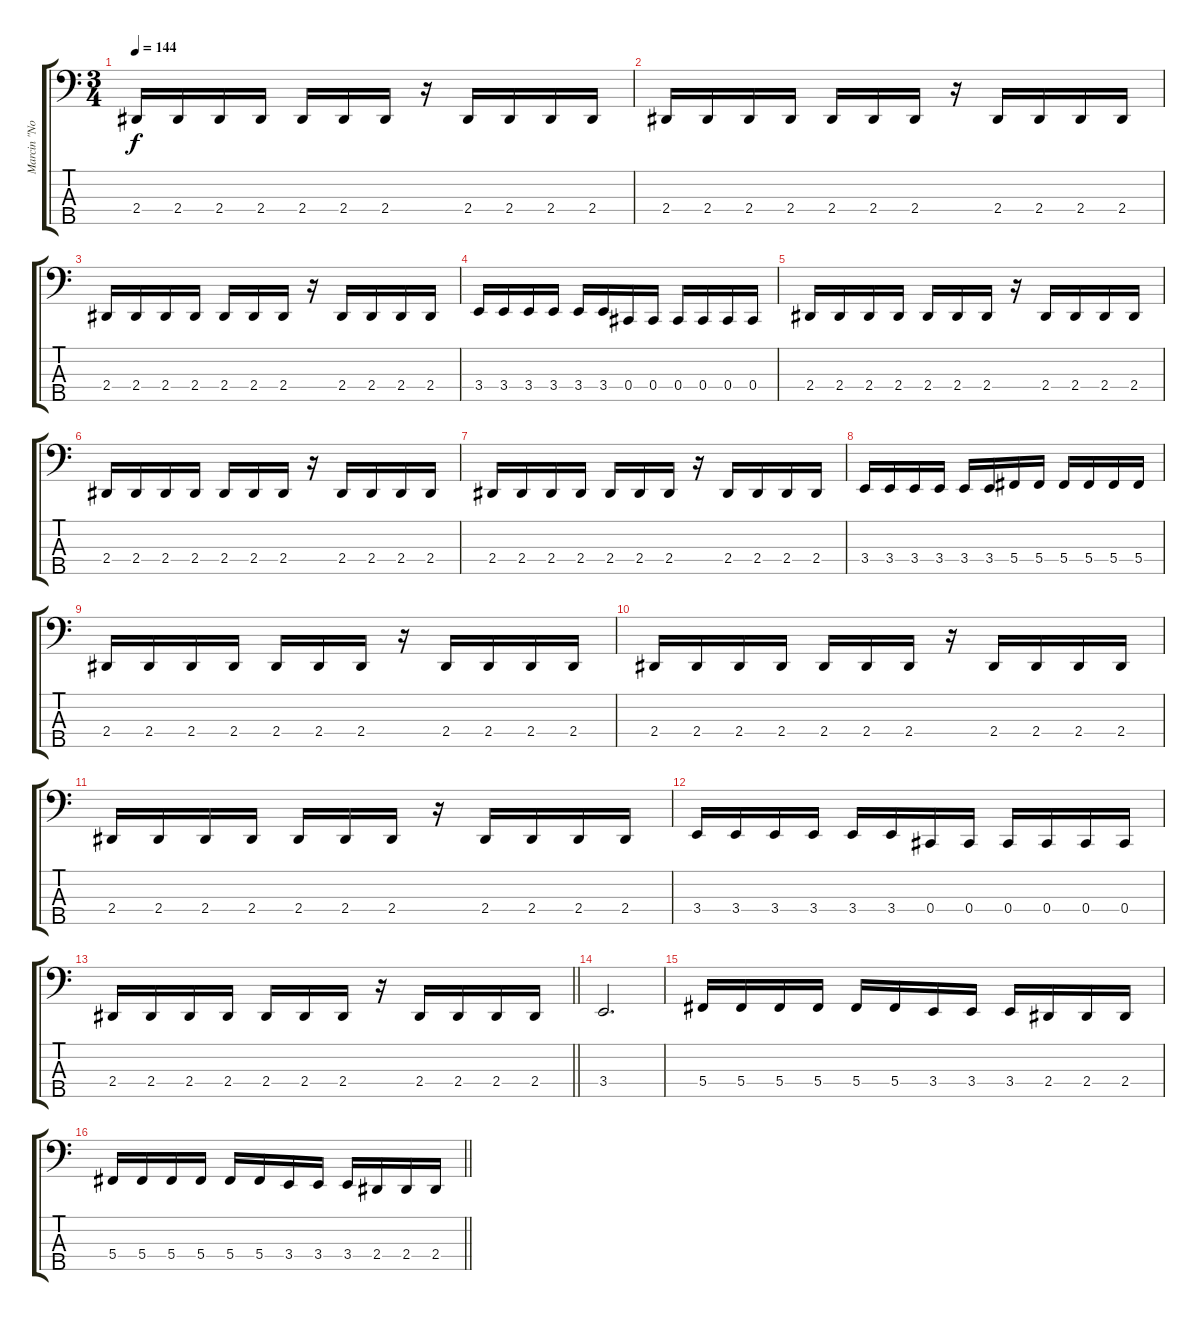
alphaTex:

\track ("Marcin \"Novy\" Nowak " "Marcin \"No") {instrument electricbassfinger}
\staff {score tabs}
\tuning (E2 B1 Gb1 Db1 Ab0) {hide}
\ts (3 4)
\tempo 144
\clef f4
\ks c
2.4.16{dy f} 2.4.16 2.4.16 2.4.16 2.4.16 2.4.16 2.4.16 r.16 2.4.16 2.4.16 2.4.16 2.4.16 |
2.4.16 2.4.16 2.4.16 2.4.16 2.4.16 2.4.16 2.4.16 r.16 2.4.16 2.4.16 2.4.16 2.4.16 |
2.4.16 2.4.16 2.4.16 2.4.16 2.4.16 2.4.16 2.4.16 r.16 2.4.16 2.4.16 2.4.16 2.4.16 |
3.4.16 3.4.16 3.4.16 3.4.16 3.4.16 3.4.16 0.4.16 0.4.16 0.4.16 0.4.16 0.4.16 0.4.16 |
2.4.16 2.4.16 2.4.16 2.4.16 2.4.16 2.4.16 2.4.16 r.16 2.4.16 2.4.16 2.4.16 2.4.16 |
2.4.16 2.4.16 2.4.16 2.4.16 2.4.16 2.4.16 2.4.16 r.16 2.4.16 2.4.16 2.4.16 2.4.16 |
2.4.16 2.4.16 2.4.16 2.4.16 2.4.16 2.4.16 2.4.16 r.16 2.4.16 2.4.16 2.4.16 2.4.16 |
3.4.16 3.4.16 3.4.16 3.4.16 3.4.16 3.4.16 5.4.16 5.4.16 5.4.16 5.4.16 5.4.16 5.4.16 |
2.4.16 2.4.16 2.4.16 2.4.16 2.4.16 2.4.16 2.4.16 r.16 2.4.16 2.4.16 2.4.16 2.4.16 |
2.4.16 2.4.16 2.4.16 2.4.16 2.4.16 2.4.16 2.4.16 r.16 2.4.16 2.4.16 2.4.16 2.4.16 |
2.4.16 2.4.16 2.4.16 2.4.16 2.4.16 2.4.16 2.4.16 r.16 2.4.16 2.4.16 2.4.16 2.4.16 |
3.4.16 3.4.16 3.4.16 3.4.16 3.4.16 3.4.16 0.4.16 0.4.16 0.4.16 0.4.16 0.4.16 0.4.16 |
\barLineRight lightlight
2.4.16 2.4.16 2.4.16 2.4.16 2.4.16 2.4.16 2.4.16 r.16 2.4.16 2.4.16 2.4.16 2.4.16 |
3.4.2{d} |
5.4.16 5.4.16 5.4.16 5.4.16 5.4.16 5.4.16 3.4.16 3.4.16 3.4.16 2.4.16 2.4.16 2.4.16 |
\barLineRight lightlight
5.4.16 5.4.16 5.4.16 5.4.16 5.4.16 5.4.16 3.4.16 3.4.16 3.4.16 2.4.16 2.4.16 2.4.16
